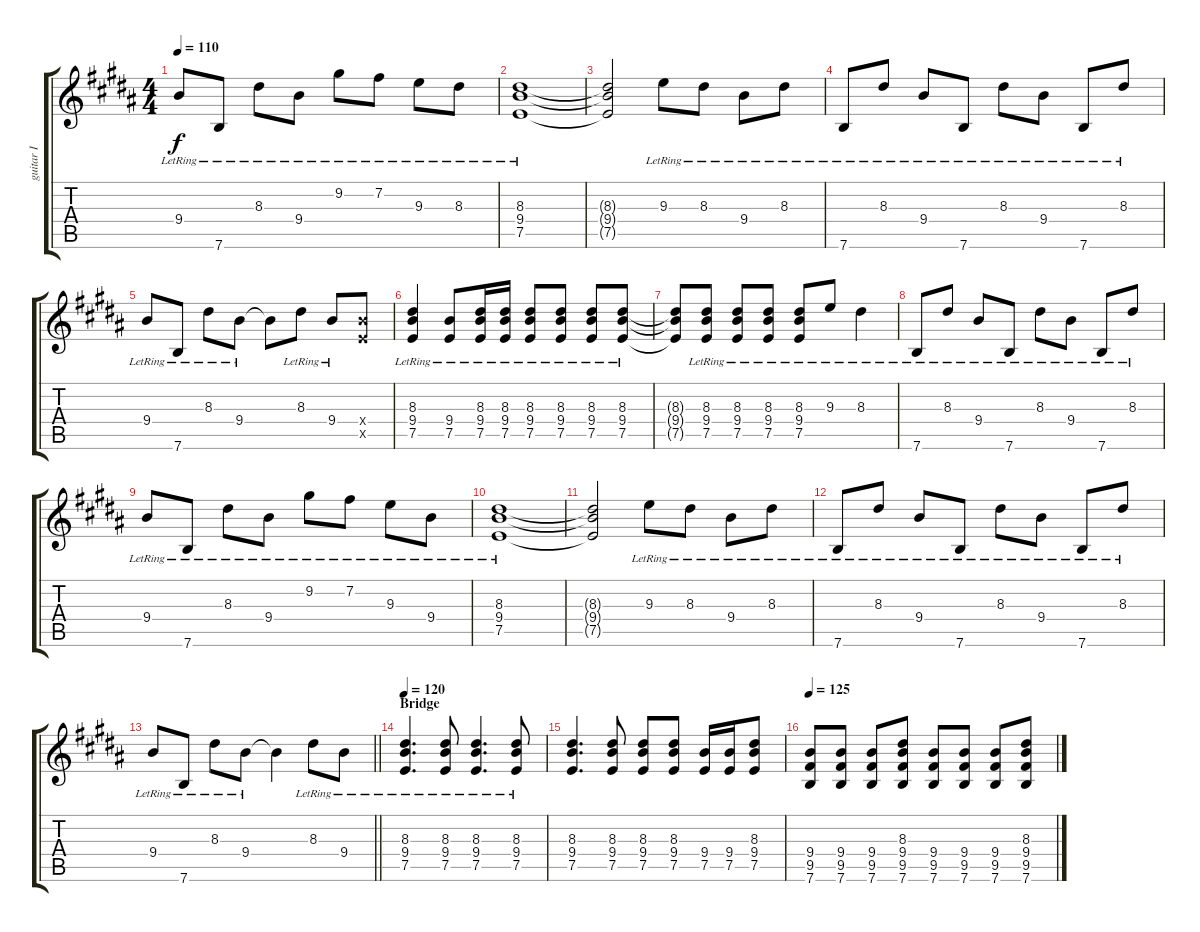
\track ("guitar I" "guitar I") {instrument electricguitarclean}
\staff {score tabs}
\tuning (E4 B3 G3 D3 A2 E2) {hide}
\ts (4 4)
\tempo 110
\clef g2
\ks b
9.4{lr}.8{dy f} 7.6{lr}.8 8.3{lr}.8 9.4{lr}.8 9.2{lr}.8 7.2{lr}.8 9.3{lr}.8 8.3{lr}.8 |
(8.3{lr} 9.4{lr} 7.5{lr}).1 |
(8.3{t} 9.4{t} 7.5{t}).2 9.3{lr}.8 8.3{lr}.8 9.4{lr}.8 8.3{lr}.8 |
7.6{lr}.8 8.3{lr}.8 9.4{lr}.8 7.6{lr}.8 8.3{lr}.8 9.4{lr}.8 7.6{lr}.8 8.3{lr}.8 |
9.4{lr}.8 7.6{lr}.8 8.3{lr}.8 9.4{lr}.8 9.4{t}.8 8.3{lr}.8 9.4{lr}.8 (9.4{x} 7.5{x}).8 |
(8.3{lr} 9.4{lr} 7.5{lr}).4 (9.4{lr} 7.5{lr}).8 (8.3{lr} 9.4{lr} 7.5{lr}).16 (8.3{lr} 9.4{lr} 7.5{lr}).16 (8.3{lr} 9.4{lr} 7.5{lr}).8 (8.3{lr} 9.4{lr} 7.5{lr}).8 (8.3{lr} 9.4{lr} 7.5{lr}).8 (8.3{lr} 9.4{lr} 7.5{lr}).8 |
(8.3{t} 9.4{t} 7.5{t}).8 (8.3 9.4{lr} 7.5{lr}).8 (8.3{lr} 9.4{lr} 7.5{lr}).8 (8.3{lr} 9.4{lr} 7.5{lr}).8 (8.3 9.4{lr} 7.5{lr}).8 9.3{lr}.8 8.3{lr}.4 |
7.6{lr}.8 8.3{lr}.8 9.4{lr}.8 7.6{lr}.8 8.3{lr}.8 9.4{lr}.8 7.6{lr}.8 8.3{lr}.8 |
9.4{lr}.8 7.6{lr}.8 8.3{lr}.8 9.4{lr}.8 9.2{lr}.8 7.2{lr}.8 9.3{lr}.8 9.4{lr}.8 |
(8.3{lr} 9.4{lr} 7.5{lr}).1 |
(8.3{t} 9.4{t} 7.5{t}).2 9.3{lr}.8 8.3{lr}.8 9.4{lr}.8 8.3{lr}.8 |
7.6{lr}.8 8.3{lr}.8 9.4{lr}.8 7.6{lr}.8 8.3{lr}.8 9.4{lr}.8 7.6{lr}.8 8.3{lr}.8 |
\barLineRight lightlight
9.4{lr}.8 7.6{lr}.8 8.3{lr}.8 9.4{lr}.8 9.4{t}.4 8.3{lr}.8 9.4{lr}.8 |
\section ("" "Bridge")
\tempo 120
(8.3{lr} 9.4{lr} 7.5{lr}).4{d} (8.3{lr} 9.4{lr} 7.5{lr}).8 (8.3{lr} 9.4{lr} 7.5{lr}).4{d} (8.3{lr} 9.4{lr} 7.5{lr}).8 |
(8.3 9.4 7.5).4{d} (8.3 9.4 7.5).8 (8.3 9.4 7.5).8 (8.3 9.4 7.5).8 (9.4 7.5).16 (9.4 7.5).16 (8.3 9.4 7.5).8 |
\tempo 125
(9.4 9.5 7.6).8 (9.4 9.5 7.6).8 (9.4 9.5 7.6).8 (8.3 9.4 9.5 7.6).8 (9.4 9.5 7.6).8 (9.4 9.5 7.6).8 (9.4 9.5 7.6).8 (8.3 9.4 9.5 7.6).8
